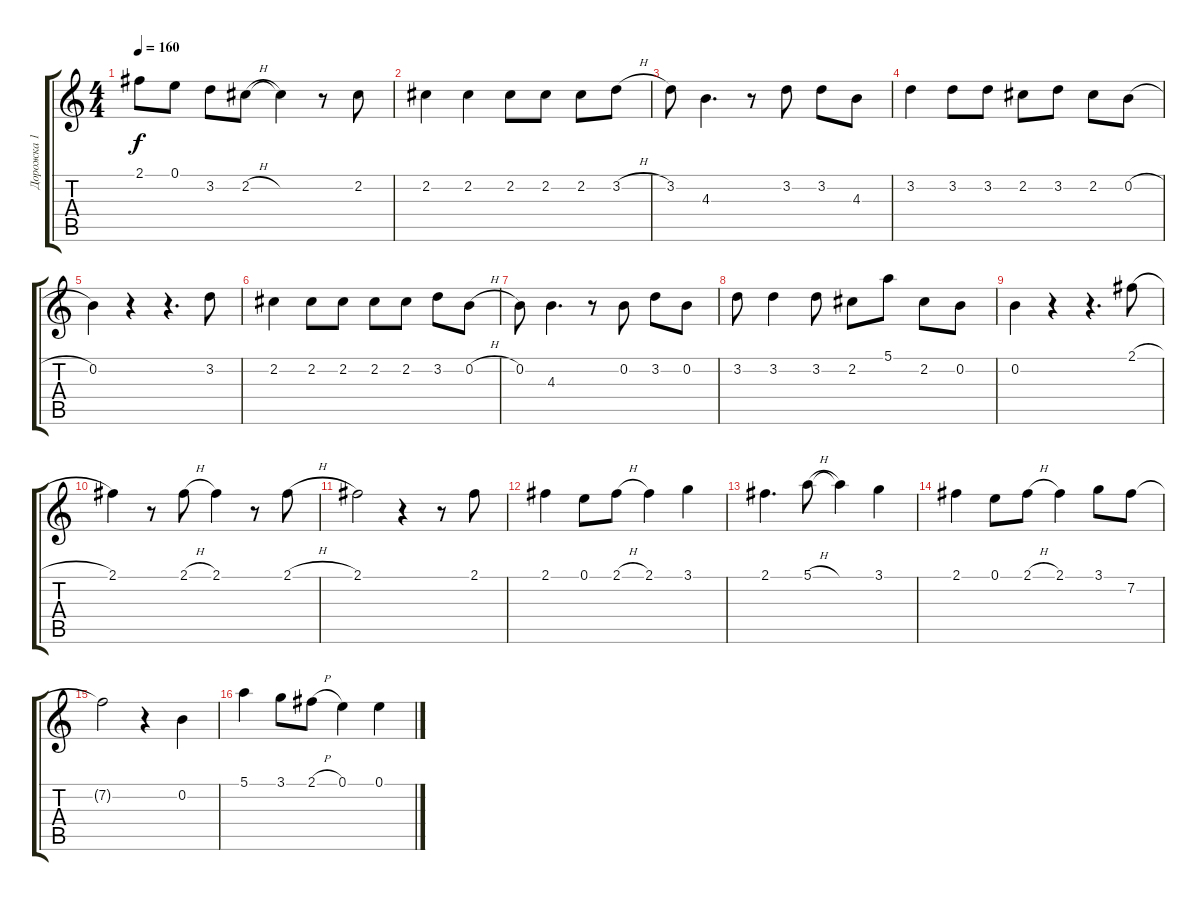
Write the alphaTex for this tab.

\track ("Дорожка 1" "Дорожка 1") {instrument acousticguitarsteel}
\staff {score tabs}
\tuning (E4 B3 G3 D3 A2 E2) {hide}
\ts (4 4)
\tempo 160
\clef g2
\ks c
2.1.8{dy f} 0.1.8 3.2.8 2.2{h}.8 2.2{t}.4 r.8 2.2.8 |
2.2.4 2.2.4 2.2.8 2.2.8 2.2.8 3.2{h}.8 |
3.2.8 4.3.4{d} r.8 3.2.8 3.2.8 4.3.8 |
3.2.4 3.2.8 3.2.8 2.2.8 3.2.8 2.2.8 0.2{h}.8 |
0.2.4 r.4 r.4{d} 3.2.8 |
2.2.4 2.2.8 2.2.8 2.2.8 2.2.8 3.2.8 0.2{h}.8 |
0.2.8 4.3.4{d} r.8 0.2.8 3.2.8 0.2.8 |
3.2.8 3.2.4 3.2.8 2.2.8 5.1.8 2.2.8 0.2.8 |
0.2.4 r.4 r.4{d} 2.1{h}.8 |
2.1.4 r.8 2.1{h}.8 2.1.4 r.8 2.1{h}.8 |
2.1.2 r.4 r.8 2.1.8 |
2.1.4 0.1.8 2.1{h}.8 2.1.4 3.1.4 |
2.1.4{d} 5.1{h}.8 5.1{t}.4 3.1.4 |
2.1.4 0.1.8 2.1{h}.8 2.1.4 3.1.8 7.2.8 |
7.2{t}.2 r.4 0.2.4 |
5.1.4 3.1.8 2.1{h}.8 0.1.4 0.1.4
